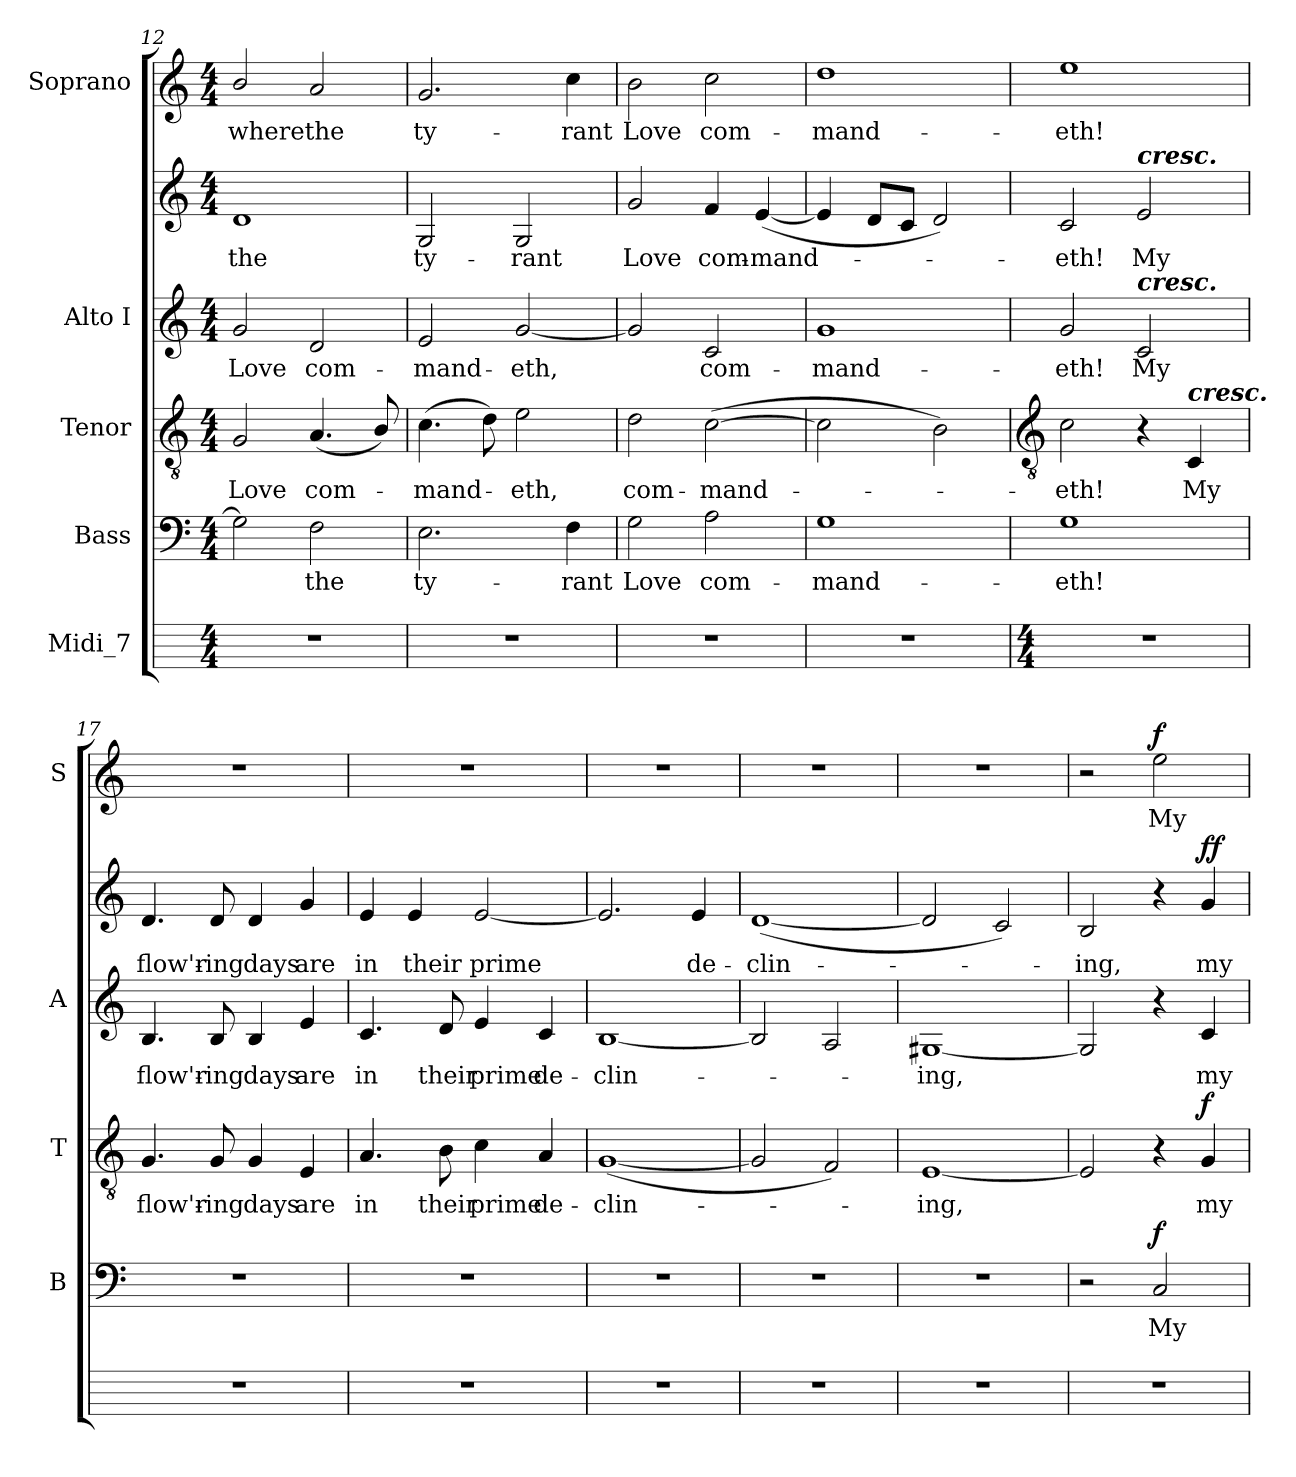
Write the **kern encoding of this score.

**kern	**kern	**text	**dynam	**kern	**text	**dynam	**kern	**text	**kern	**text	**dynam	**kern	**text	**dynam
*part5	*part4	*part4	*part4	*part3	*part3	*part3	*part2	*part2	*part2	*part2	*part2	*part1	*part1	*part1
*staff6	*staff5	*staff5	*staff5	*staff4	*staff4	*staff4	*staff3	*staff3	*staff2	*staff2	*staff2/3	*staff1	*staff1	*staff1
*I"Midi_7	*I"Bass	*	*	*I"Tenor	*	*	*I"Alto I	*	*	*	*	*I"Soprano	*	*
*	*I'B	*	*	*I'T	*	*	*I'A	*	*	*	*	*I'S	*	*
*	*clefF4	*	*	*clefGv2	*	*	*clefG2	*	*clefG2	*	*	*clefG2	*	*
*	*k[]	*	*	*k[]	*	*	*k[]	*	*k[]	*	*	*k[]	*	*
*	*C:	*	*	*C:	*	*	*C:	*	*C:	*	*	*C:	*	*
*M4/4	*M4/4	*	*	*M4/4	*	*	*M4/4	*	*M4/4	*	*	*M4/4	*	*
=12	=12	=12	=12	=12	=12	=12	=12	=12	=12	=12	=12	=12	=12	=12
!	!	!	!	!	!LO:LY:b	!	!	!LO:LY:b	!	!LO:LY:b	!	!	!LO:LY:b	!
1r	2G]	.	.	2G	Love	.	2g	Love	1d	the	.	2b/	where	.
!	!	!LO:LY:b	!	!	!LO:LY:b	!	!	!LO:LY:b	!	!	!	!	!LO:LY:b	!
.	2F	the	.	(<4.A	com-	.	2d	com-	.	.	.	2a	the	.
.	.	.	.	8B/)	.	.	.	.	.	.	.	.	.	.
=13	=13	=13	=13	=13	=13	=13	=13	=13	=13	=13	=13	=13	=13	=13
!	!	!LO:LY:b	!	!	!LO:LY:b	!	!	!LO:LY:b	!	!LO:LY:b	!	!	!LO:LY:b	!
1r	2.E	ty-	.	(>4.c	mand-	.	2e	mand-	2G	-ty-	.	2.g	ty-	.
.	.	.	.	8d)	.	.	.	.	.	.	.	.	.	.
!	!	!	!	!	!LO:LY:b	!	!	!LO:LY:b	!	!LO:LY:b	!	!	!	!
.	.	.	.	2e	eth,	.	[2g	-eth,	2G	-rant	.	.	.	.
!	!	!LO:LY:b	!	!	!	!	!	!	!	!	!	!	!LO:LY:b	!
.	4F	-rant	.	.	.	.	.	.	.	.	.	4cc\	-rant	.
=14	=14	=14	=14	=14	=14	=14	=14	=14	=14	=14	=14	=14	=14	=14
!	!	!LO:LY:b	!	!	!LO:LY:b	!	!	!	!	!LO:LY:b	!	!	!LO:LY:b	!
1r	2G	Love	.	2d	com-	.	2g]	.	2g	Love	.	2b	Love	.
!	!	!LO:LY:b	!	!	!LO:LY:b	!	!	!LO:LY:b	!	!LO:LY:b	!	!	!LO:LY:b	!
.	2A	com-	.	(>[2c	-mand-	.	2c	com-	4f	com-	.	2cc	com-	.
!	!	!	!	!	!	!	!	!	!	!LO:LY:b	!	!	!	!
.	.	.	.	.	.	.	.	.	(<[4e	-mand-	.	.	.	.
=15	=15	=15	=15	=15	=15	=15	=15	=15	=15	=15	=15	=15	=15	=15
!	!	!LO:LY:b	!	!	!	!	!	!LO:LY:b	!	!	!	!	!LO:LY:b	!
1r	1G	-mand-	.	2c]	.	.	1g	-mand-	4e]	.	.	1dd	-mand-	.
.	.	.	.	.	.	.	.	.	8d/L	.	.	.	.	.
.	.	.	.	.	.	.	.	.	8c/J	.	.	.	.	.
.	.	.	.	2B)	.	.	.	.	2d/)	.	.	.	.	.
!!LO:LB:g=z
=16	=16	=16	=16	=16	=16	=16	=16	=16	=16	=16	=16	=16	=16	=16
*	*	*	*	*clefGv2	*	*	*	*	*	*	*	*	*	*
*M4/4	*	*	*	*	*	*	*	*	*	*	*	*	*	*
!	!	!LO:LY:b	!	!	!LO:LY:b	!	!	!LO:LY:b	!	!LO:LY:b	!	!	!LO:LY:b	!
1r	1G	-eth!	.	2c	eth!	.	2g	eth!	2c	-eth!	.	1ee	-eth!	.
!	!	!	!	!	!	!	!	!	!LO:TX:a:Bi:t=cresc.	!	!	!	!	!
!	!	!	!	!	!	!	!LO:TX:a:Bi:t=cresc.	!	!	!	!	!	!	!
!	!	!	!	!	!	!	!	!LO:LY:b	!	!LO:LY:b	!	!	!	!
.	.	.	.	4r	.	.	2c	My	2e	My	.	.	.	.
!	!	!	!	!LO:TX:a:Bi:t=cresc.	!	!	!	!	!	!	!	!	!	!
!	!	!	!	!	!LO:LY:b	!	!	!	!	!	!	!	!	!
.	.	.	.	4C	My	.	.	.	.	.	.	.	.	.
=17	=17	=17	=17	=17	=17	=17	=17	=17	=17	=17	=17	=17	=17	=17
!	!	!	!	!	!LO:LY:b	!	!	!LO:LY:b	!	!LO:LY:b	!	!	!	!
1r	1r	.	.	4.G	flow'r-	.	4.B	flow'r-	4.d	flow'r-	.	1r	.	.
!	!	!	!	!	!LO:LY:b	!	!	!LO:LY:b	!	!LO:LY:b	!	!	!	!
.	.	.	.	8G	-ing	.	8B	-ing	8d	-ing	.	.	.	.
!	!	!	!	!	!LO:LY:b	!	!	!LO:LY:b	!	!LO:LY:b	!	!	!	!
.	.	.	.	4G	days	.	4B	days	4d	days	.	.	.	.
!	!	!	!	!	!LO:LY:b	!	!	!LO:LY:b	!	!LO:LY:b	!	!	!	!
.	.	.	.	4E	are	.	4e	are	4g	are	.	.	.	.
=18	=18	=18	=18	=18	=18	=18	=18	=18	=18	=18	=18	=18	=18	=18
!	!	!	!	!	!LO:LY:b	!	!	!LO:LY:b	!	!LO:LY:b	!	!	!	!
1r	1r	.	.	4.A	in	.	4.c	in	4e	in	.	1r	.	.
!	!	!	!	!	!	!	!	!	!	!LO:LY:b	!	!	!	!
.	.	.	.	.	.	.	.	.	4e	their	.	.	.	.
!	!	!	!	!	!LO:LY:b	!	!	!LO:LY:b	!	!	!	!	!	!
.	.	.	.	8B	their	.	8d	their	.	.	.	.	.	.
!	!	!	!	!	!LO:LY:b	!	!	!LO:LY:b	!	!LO:LY:b	!	!	!	!
.	.	.	.	4c	prime	.	4e	prime	[2e	prime	.	.	.	.
!	!	!	!	!	!LO:LY:b	!	!	!LO:LY:b	!	!	!	!	!	!
.	.	.	.	4A	de-	.	4c	de-	.	.	.	.	.	.
=19	=19	=19	=19	=19	=19	=19	=19	=19	=19	=19	=19	=19	=19	=19
!	!	!	!	!	!LO:LY:b	!	!	!LO:LY:b	!	!	!	!	!	!
1r	1r	.	.	(<[1G	-clin-	.	[1B	-clin-	2.e]	.	.	1r	.	.
!	!	!	!	!	!	!	!	!	!	!LO:LY:b	!	!	!	!
.	.	.	.	.	.	.	.	.	4e	-de-	.	.	.	.
=20	=20	=20	=20	=20	=20	=20	=20	=20	=20	=20	=20	=20	=20	=20
!	!	!	!	!	!	!	!	!	!	!LO:LY:b	!	!	!	!
1r	1r	.	.	2G]	.	.	2B]	.	(<[1d/	clin-	.	1r	.	.
.	.	.	.	2F)	.	.	2A	.	.	.	.	.	.	.
=21	=21	=21	=21	=21	=21	=21	=21	=21	=21	=21	=21	=21	=21	=21
!	!	!	!	!	!LO:LY:b	!	!	!LO:LY:b	!	!	!	!	!	!
1r	1r	.	.	[1E	ing,	.	[1G#X	ing,	2d/]	.	.	1r	.	.
.	.	.	.	.	.	.	.	.	2c)	.	.	.	.	.
=22	=22	=22	=22	=22	=22	=22	=22	=22	=22	=22	=22	=22	=22	=22
!	!	!	!	!	!	!	!	!	!	!LO:LY:b	!	!	!	!
1r	2r	.	.	2E]	.	.	2G#]	.	2B	ing,	.	2r	.	.
!	!	!LO:LY:b	!LO:DY:b	!	!	!	!	!	!	!	!	!	!LO:LY:b	!LO:DY:b
.	2C	My	f	4r	.	.	4r	.	4r	.	.	2ee	My	f
!	!	!	!	!	!LO:LY:b	!LO:DY:b	!	!LO:LY:b	!	!LO:LY:b	!LO:DY:b=2	!	!	!
!	!	!	!	!	!	!	!	!	!	!	!LO:DY:n=1:b	!	!	!
.	.	.	.	4G	my	f	4c	my	4g	my	f f	.	.	.
=	=	=	=	=	=	=	=	=	=	=	=	=	=	=
*-	*-	*-	*-	*-	*-	*-	*-	*-	*-	*-	*-	*-	*-	*-
